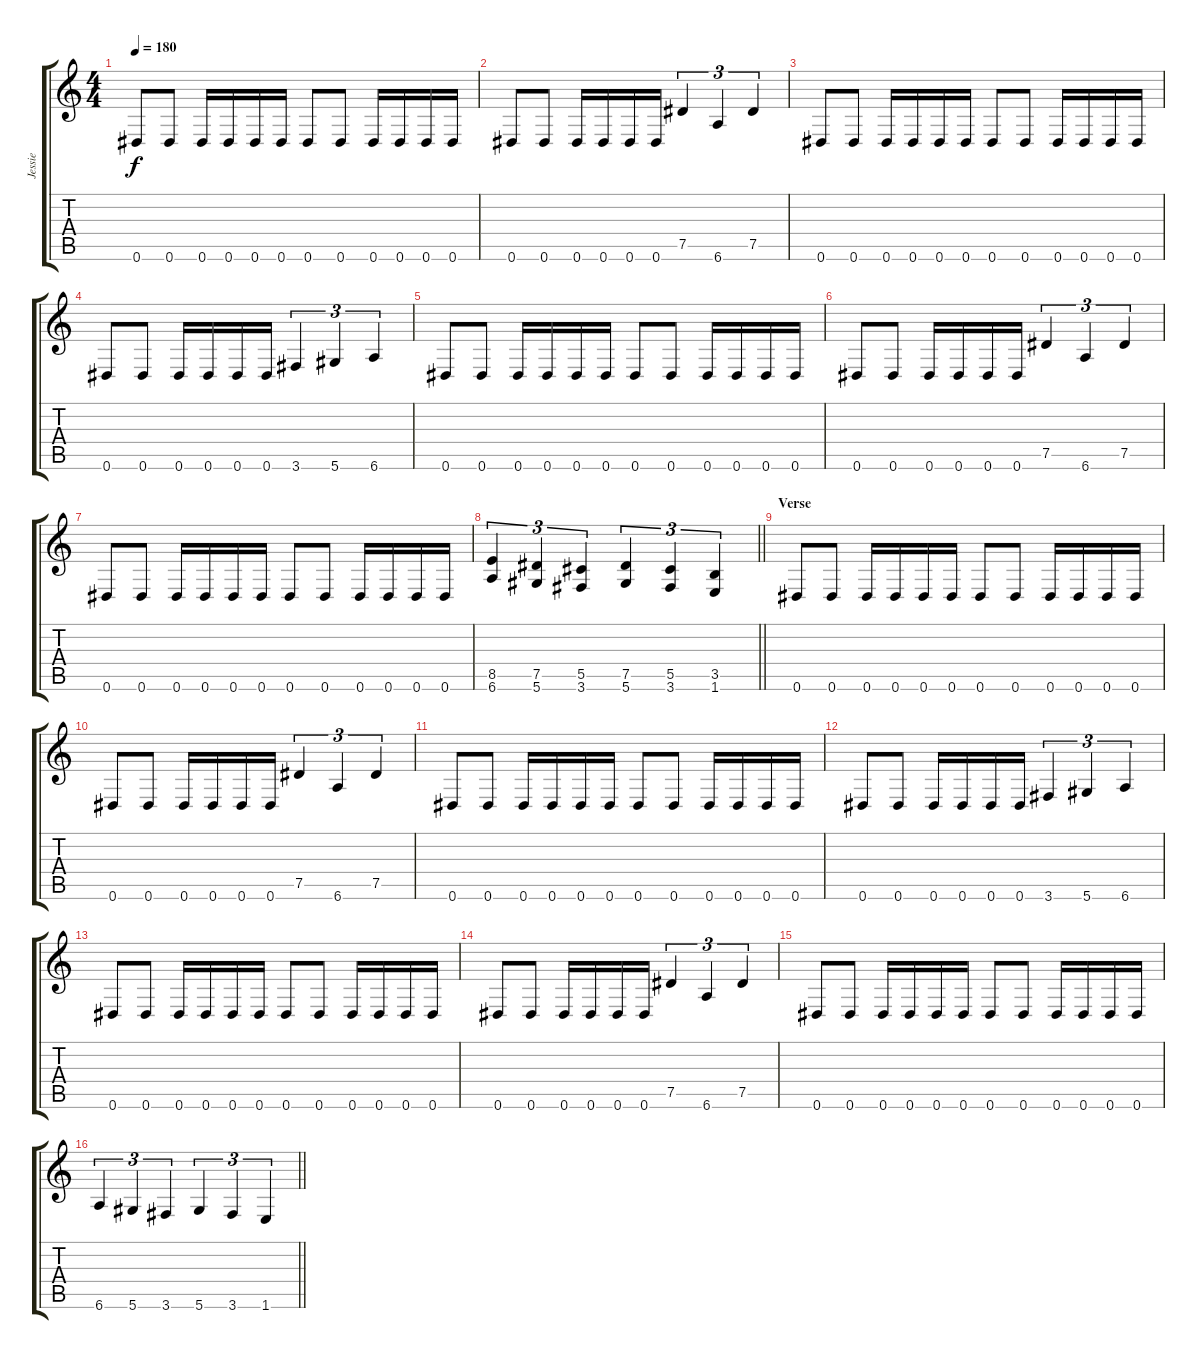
\track ("Jessie" "Jessie") {instrument distortionguitar}
\staff {score tabs}
\tuning (Eb4 Bb3 Gb3 Db3 Ab2 Eb2) {hide}
\ts (4 4)
\tempo 180
\clef g2
\ks c
0.6.8{dy f} 0.6.8 0.6.16 0.6.16 0.6.16 0.6.16 0.6.8 0.6.8 0.6.16 0.6.16 0.6.16 0.6.16 |
0.6.8 0.6.8 0.6.16 0.6.16 0.6.16 0.6.16 7.5.4{tu (3 2)} 6.6.4{tu (3 2)} 7.5.4{tu (3 2)} |
0.6.8 0.6.8 0.6.16 0.6.16 0.6.16 0.6.16 0.6.8 0.6.8 0.6.16 0.6.16 0.6.16 0.6.16 |
0.6.8 0.6.8 0.6.16 0.6.16 0.6.16 0.6.16 3.6.4{tu (3 2)} 5.6.4{tu (3 2)} 6.6.4{tu (3 2)} |
0.6.8 0.6.8 0.6.16 0.6.16 0.6.16 0.6.16 0.6.8 0.6.8 0.6.16 0.6.16 0.6.16 0.6.16 |
0.6.8 0.6.8 0.6.16 0.6.16 0.6.16 0.6.16 7.5.4{tu (3 2)} 6.6.4{tu (3 2)} 7.5.4{tu (3 2)} |
0.6.8 0.6.8 0.6.16 0.6.16 0.6.16 0.6.16 0.6.8 0.6.8 0.6.16 0.6.16 0.6.16 0.6.16 |
\barLineRight lightlight
(8.5 6.6).4{tu (3 2)} (7.5 5.6).4{tu (3 2)} (5.5 3.6).4{tu (3 2)} (7.5 5.6).4{tu (3 2)} (5.5 3.6).4{tu (3 2)} (3.5 1.6).4{tu (3 2)} |
\section ("" "Verse")
0.6.8 0.6.8 0.6.16 0.6.16 0.6.16 0.6.16 0.6.8 0.6.8 0.6.16 0.6.16 0.6.16 0.6.16 |
0.6.8 0.6.8 0.6.16 0.6.16 0.6.16 0.6.16 7.5.4{tu (3 2)} 6.6.4{tu (3 2)} 7.5.4{tu (3 2)} |
0.6.8 0.6.8 0.6.16 0.6.16 0.6.16 0.6.16 0.6.8 0.6.8 0.6.16 0.6.16 0.6.16 0.6.16 |
0.6.8 0.6.8 0.6.16 0.6.16 0.6.16 0.6.16 3.6.4{tu (3 2)} 5.6.4{tu (3 2)} 6.6.4{tu (3 2)} |
0.6.8 0.6.8 0.6.16 0.6.16 0.6.16 0.6.16 0.6.8 0.6.8 0.6.16 0.6.16 0.6.16 0.6.16 |
0.6.8 0.6.8 0.6.16 0.6.16 0.6.16 0.6.16 7.5.4{tu (3 2)} 6.6.4{tu (3 2)} 7.5.4{tu (3 2)} |
0.6.8 0.6.8 0.6.16 0.6.16 0.6.16 0.6.16 0.6.8 0.6.8 0.6.16 0.6.16 0.6.16 0.6.16 |
\barLineRight lightlight
6.6.4{tu (3 2)} 5.6.4{tu (3 2)} 3.6.4{tu (3 2)} 5.6.4{tu (3 2)} 3.6.4{tu (3 2)} 1.6.4{tu (3 2)}
